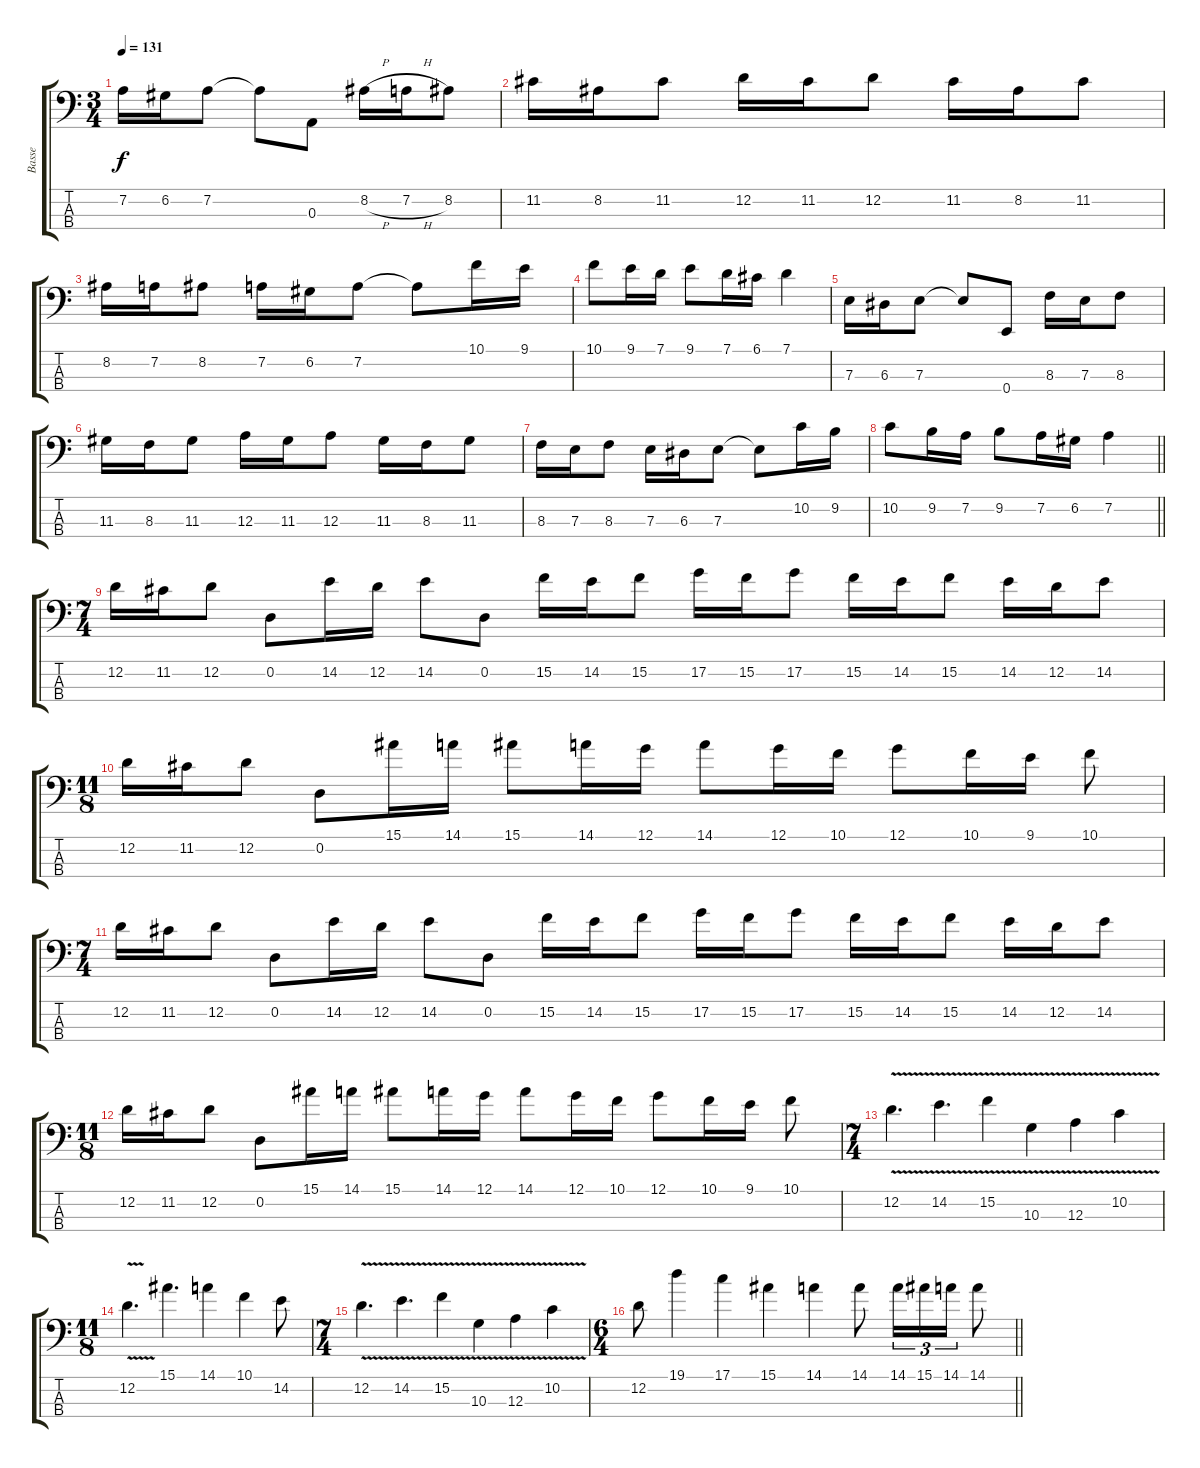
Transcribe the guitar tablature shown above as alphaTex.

\track ("Basse" "Basse") {instrument electricbassfinger}
\staff {score tabs}
\tuning (G2 D2 A1 E1) {hide}
\ts (3 4)
\tempo 131
\clef f4
\ks c
7.2.16{dy f} 6.2.16 7.2.8 7.2{t}.8 0.3.8 8.2{h}.16 7.2{h}.16 8.2.8 |
11.2.16 8.2.16 11.2.8 12.2.16 11.2.16 12.2.8 11.2.16 8.2.16 11.2.8 |
8.2.16 7.2.16 8.2.8 7.2.16 6.2.16 7.2.8 7.2{t}.8 10.1.16 9.1.16 |
10.1.8 9.1.16 7.1.16 9.1.8 7.1.16 6.1.16 7.1.4 |
7.3.16 6.3.16 7.3.8 7.3{t}.8 0.4.8 8.3.16 7.3.16 8.3.8 |
11.3.16 8.3.16 11.3.8 12.3.16 11.3.16 12.3.8 11.3.16 8.3.16 11.3.8 |
8.3.16 7.3.16 8.3.8 7.3.16 6.3.16 7.3.8 7.3{t}.8 10.2.16 9.2.16 |
\barLineRight lightlight
10.2.8 9.2.16 7.2.16 9.2.8 7.2.16 6.2.16 7.2.4 |
\ts (7 4)
12.2.16 11.2.16 12.2.8 0.2.8 14.2.16 12.2.16 14.2.8 0.2.8 15.2.16 14.2.16 15.2.8 17.2.16 15.2.16 17.2.8 15.2.16 14.2.16 15.2.8 14.2.16 12.2.16 14.2.8 |
\ts (11 8)
12.2.16 11.2.16 12.2.8 0.2.8 15.1.16 14.1.16 15.1.8 14.1.16 12.1.16 14.1.8 12.1.16 10.1.16 12.1.8 10.1.16 9.1.16 10.1.8 |
\ts (7 4)
12.2.16 11.2.16 12.2.8 0.2.8 14.2.16 12.2.16 14.2.8 0.2.8 15.2.16 14.2.16 15.2.8 17.2.16 15.2.16 17.2.8 15.2.16 14.2.16 15.2.8 14.2.16 12.2.16 14.2.8 |
\ts (11 8)
12.2.16 11.2.16 12.2.8 0.2.8 15.1.16 14.1.16 15.1.8 14.1.16 12.1.16 14.1.8 12.1.16 10.1.16 12.1.8 10.1.16 9.1.16 10.1.8 |
\ts (7 4)
12.2{v}.4{d} 14.2{v}.4{d} 15.2{v}.4 10.3{v}.4 12.3{v}.4 10.2{v}.4 |
\ts (11 8)
12.2{v}.4{d} 15.1.4{d} 14.1.4 10.1.4 14.2.8 |
\ts (7 4)
12.2{v}.4{d} 14.2{v}.4{d} 15.2{v}.4 10.3{v}.4 12.3{v}.4 10.2{v}.4 |
\ts (6 4)
\barLineRight lightlight
12.2.8 19.1.4 17.1.4 15.1.4 14.1.4 14.1.8 14.1.16{tu (3 2)} 15.1.16{tu (3 2)} 14.1.16{tu (3 2)} 14.1.8
